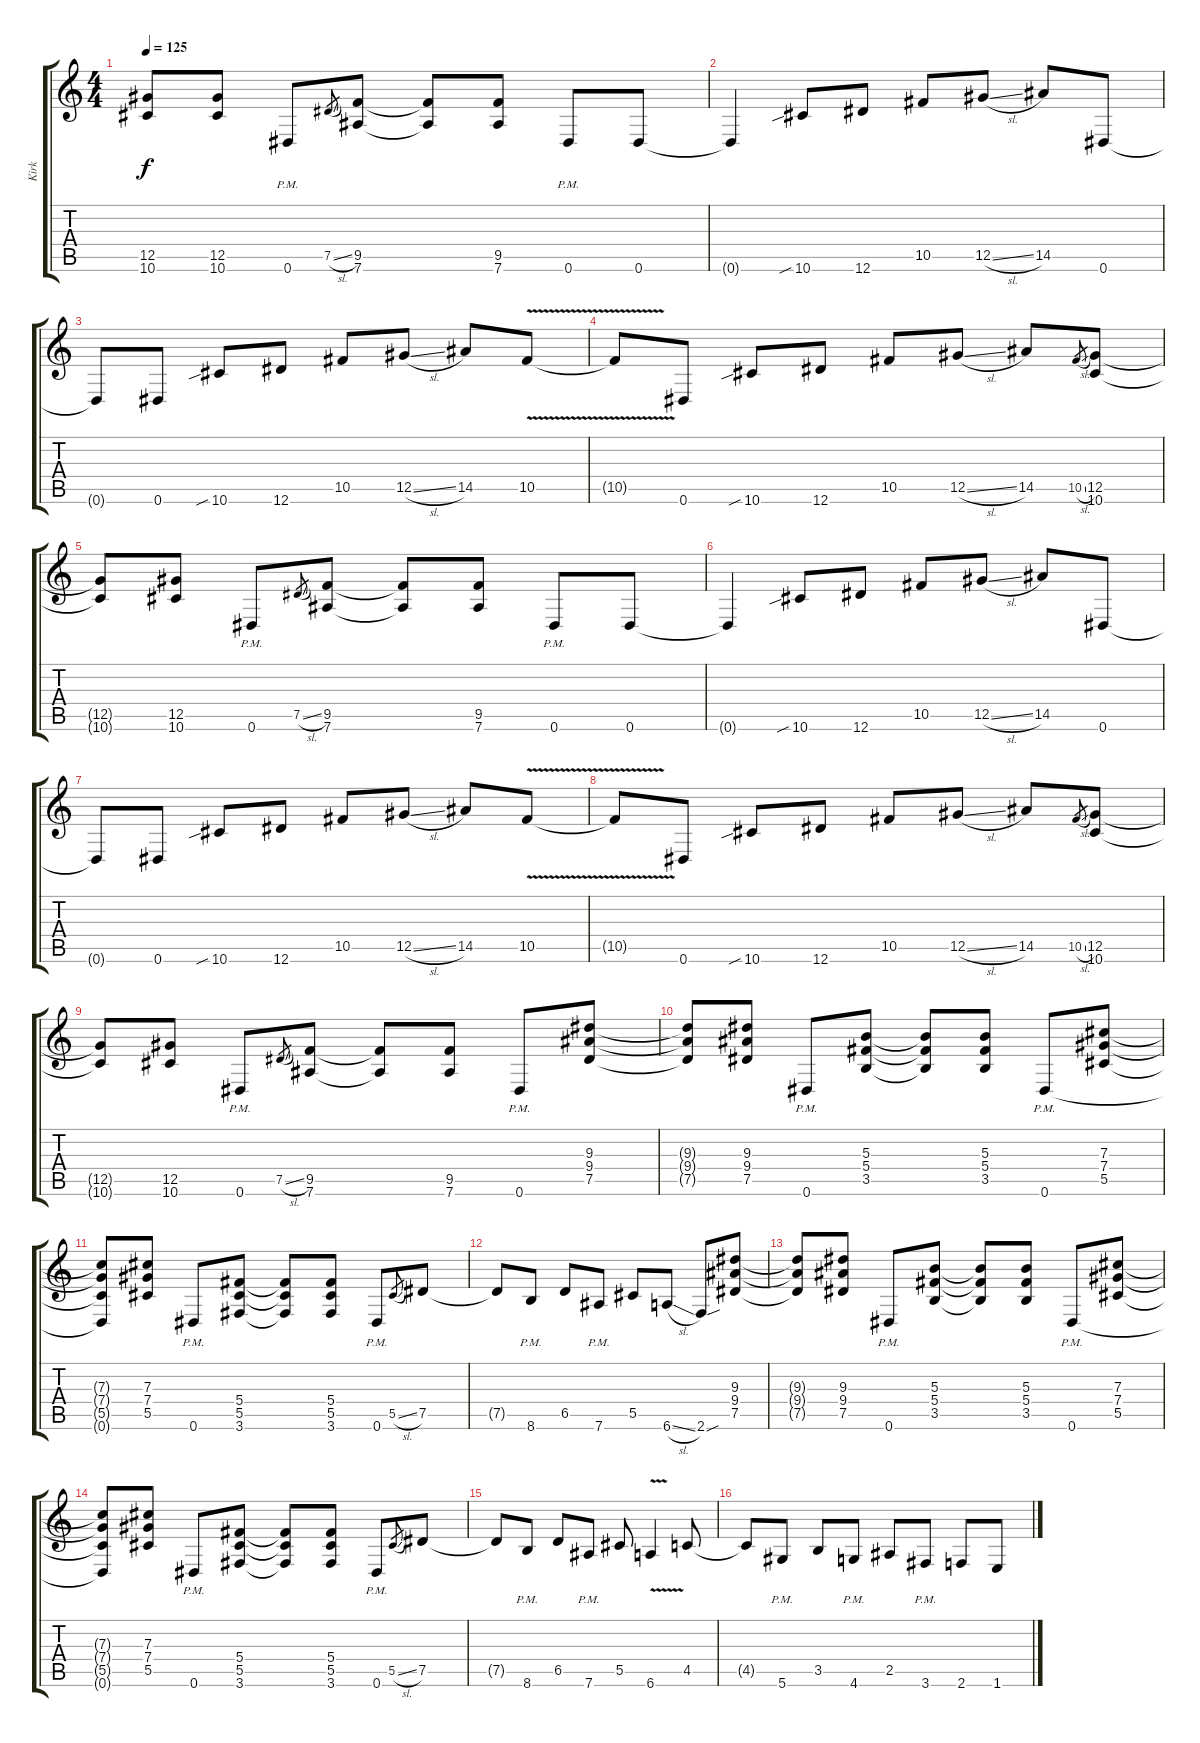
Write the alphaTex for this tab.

\track ("Kirk" "Kirk") {instrument electricguitarclean}
\staff {score tabs}
\tuning (Eb4 Bb3 Gb3 Db3 Ab2 Eb2) {hide}
\ts (4 4)
\tempo 125
\clef g2
\ks c
(12.5{t} 10.6{t}).8{dy f} (12.5 10.6).8 0.6{pm}.8 7.5{sl}.8{gr} (9.5 7.6).8 (9.5{t} 7.6{t}).8 (9.5 7.6).8 0.6{pm}.8 0.6.8 |
0.6{t}.4 10.6{sib}.8 12.6.8 10.5.8 12.5{sl}.8 14.5.8 0.6.8 |
0.6{t}.8 0.6.8 10.6{sib}.8 12.6.8 10.5.8 12.5{sl}.8 14.5.8 10.5{v}.8 |
10.5{t}.8 0.6.8 10.6{sib}.8 12.6.8 10.5.8 12.5{sl}.8 14.5.8 10.5{sl}.8{gr} (12.5 10.6).8 |
(12.5{t} 10.6{t}).8 (12.5 10.6).8 0.6{pm}.8 7.5{sl}.8{gr} (9.5 7.6).8 (9.5{t} 7.6{t}).8 (9.5 7.6).8 0.6{pm}.8 0.6.8 |
0.6{t}.4 10.6{sib}.8 12.6.8 10.5.8 12.5{sl}.8 14.5.8 0.6.8 |
0.6{t}.8 0.6.8 10.6{sib}.8 12.6.8 10.5.8 12.5{sl}.8 14.5.8 10.5{v}.8 |
10.5{t}.8 0.6.8 10.6{sib}.8 12.6.8 10.5.8 12.5{sl}.8 14.5.8 10.5{sl}.8{gr} (12.5 10.6).8 |
(12.5{t} 10.6{t}).8 (12.5 10.6).8 0.6{pm}.8 7.5{sl}.8{gr} (9.5 7.6).8 (9.5{t} 7.6{t}).8 (9.5 7.6).8 0.6{pm}.8 (9.3 9.4 7.5).8 |
(9.3{t} 9.4{t} 7.5{t}).8 (9.3 9.4 7.5).8 0.6{pm}.8 (5.3 5.4 3.5).8 (5.3{t} 5.4{t} 3.5{t}).8 (5.3 5.4 3.5).8 0.6{pm}.8 (7.3 7.4 5.5).8 |
(7.3{t} 7.4{t} 5.5{t} 0.6{t}).8 (7.3 7.4 5.5).8 0.6{pm}.8 (5.4 5.5 3.6).8 (5.4{t} 5.5{t} 3.6{t}).8 (5.4 5.5 3.6).8 0.6{pm}.8 5.5{sl}.8{gr} 7.5.8 |
7.5{t}.8 8.6{pm}.8 6.5.8 7.6{pm}.8 5.5.8 6.6{sl}.8 2.6{sou}.8 (9.3 9.4 7.5).8 |
(9.3{t} 9.4{t} 7.5{t}).8 (9.3 9.4 7.5).8 0.6{pm}.8 (5.3 5.4 3.5).8 (5.3{t} 5.4{t} 3.5{t}).8 (5.3 5.4 3.5).8 0.6{pm}.8 (7.3 7.4 5.5).8 |
(7.3{t} 7.4{t} 5.5{t} 0.6{t}).8 (7.3 7.4 5.5).8 0.6{pm}.8 (5.4 5.5 3.6).8 (5.4{t} 5.5{t} 3.6{t}).8 (5.4 5.5 3.6).8 0.6{pm}.8 5.5{sl}.8{gr} 7.5.8 |
7.5{t}.8 8.6{pm}.8 6.5.8 7.6{pm}.8 5.5.8 6.6{v}.4 4.5.8 |
4.5{t}.8 5.6{pm}.8 3.5.8 4.6{pm}.8 2.5.8 3.6{pm}.8 2.6.8 1.6.8
